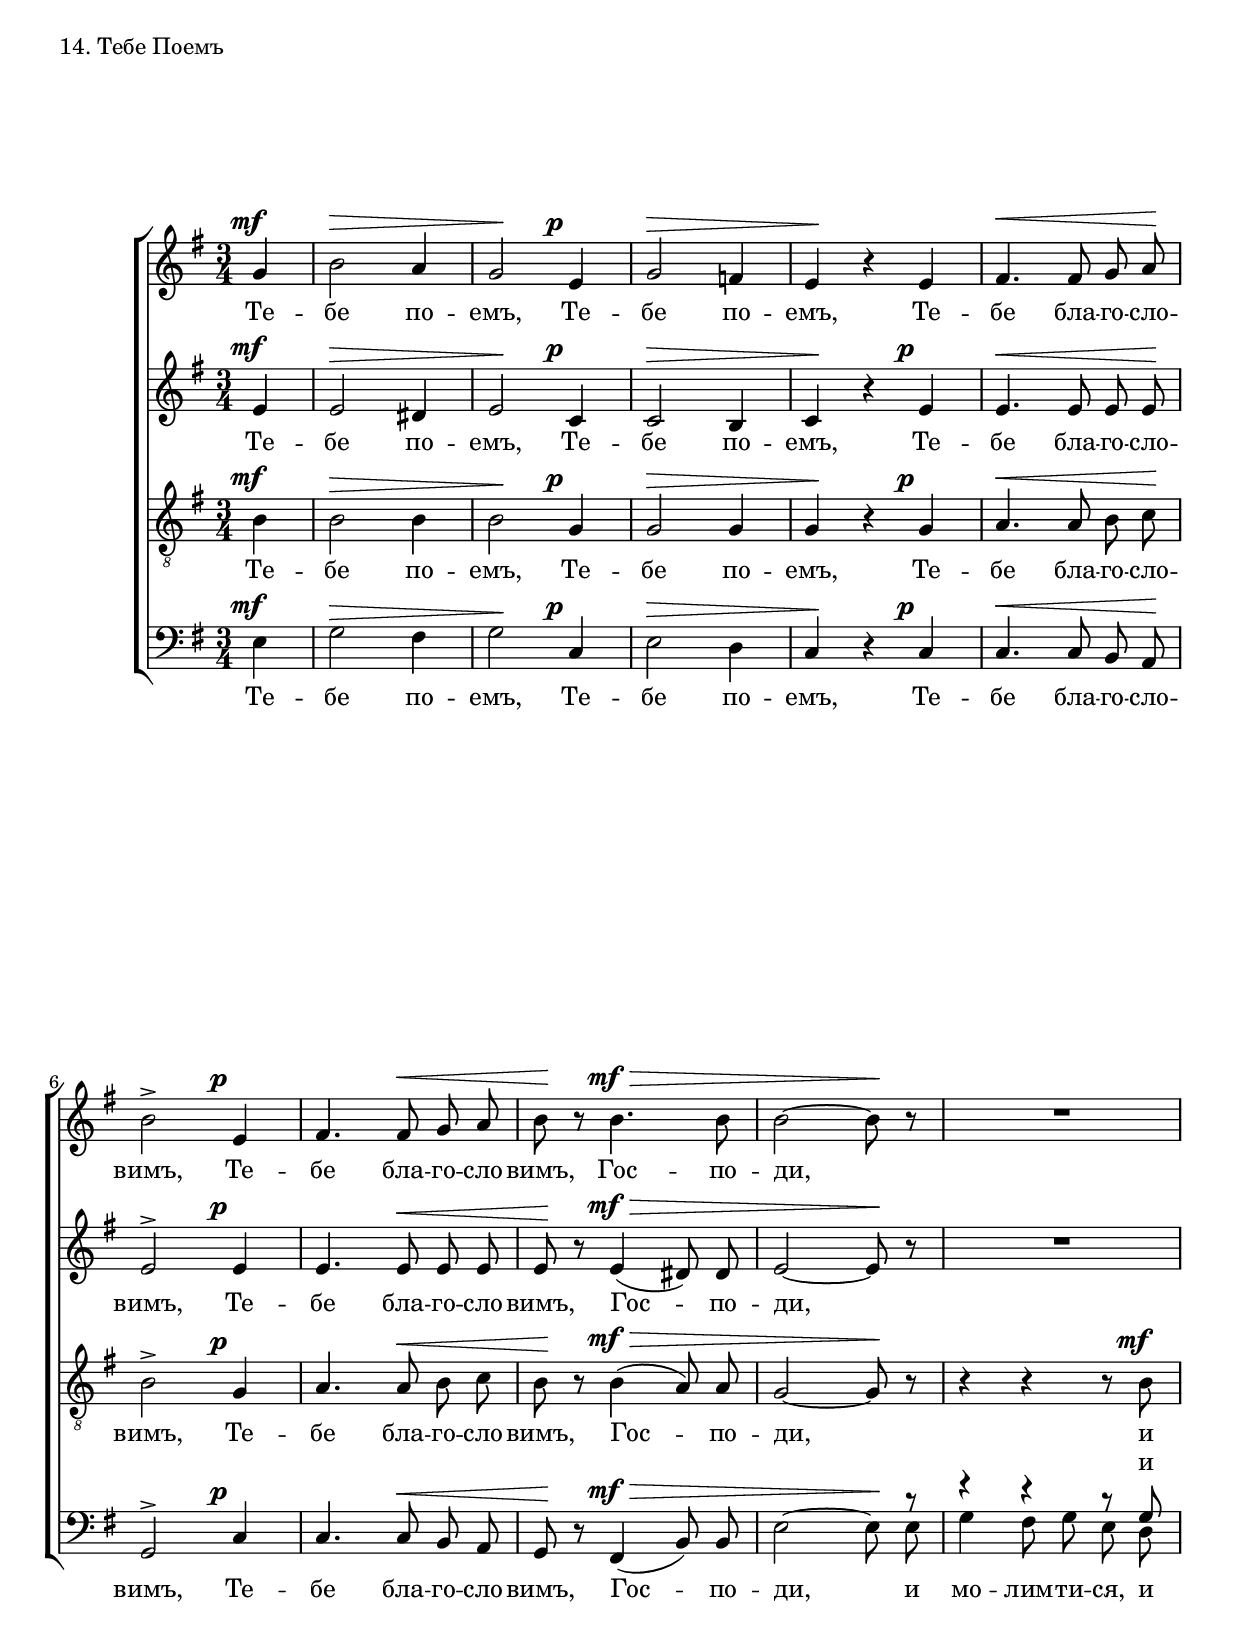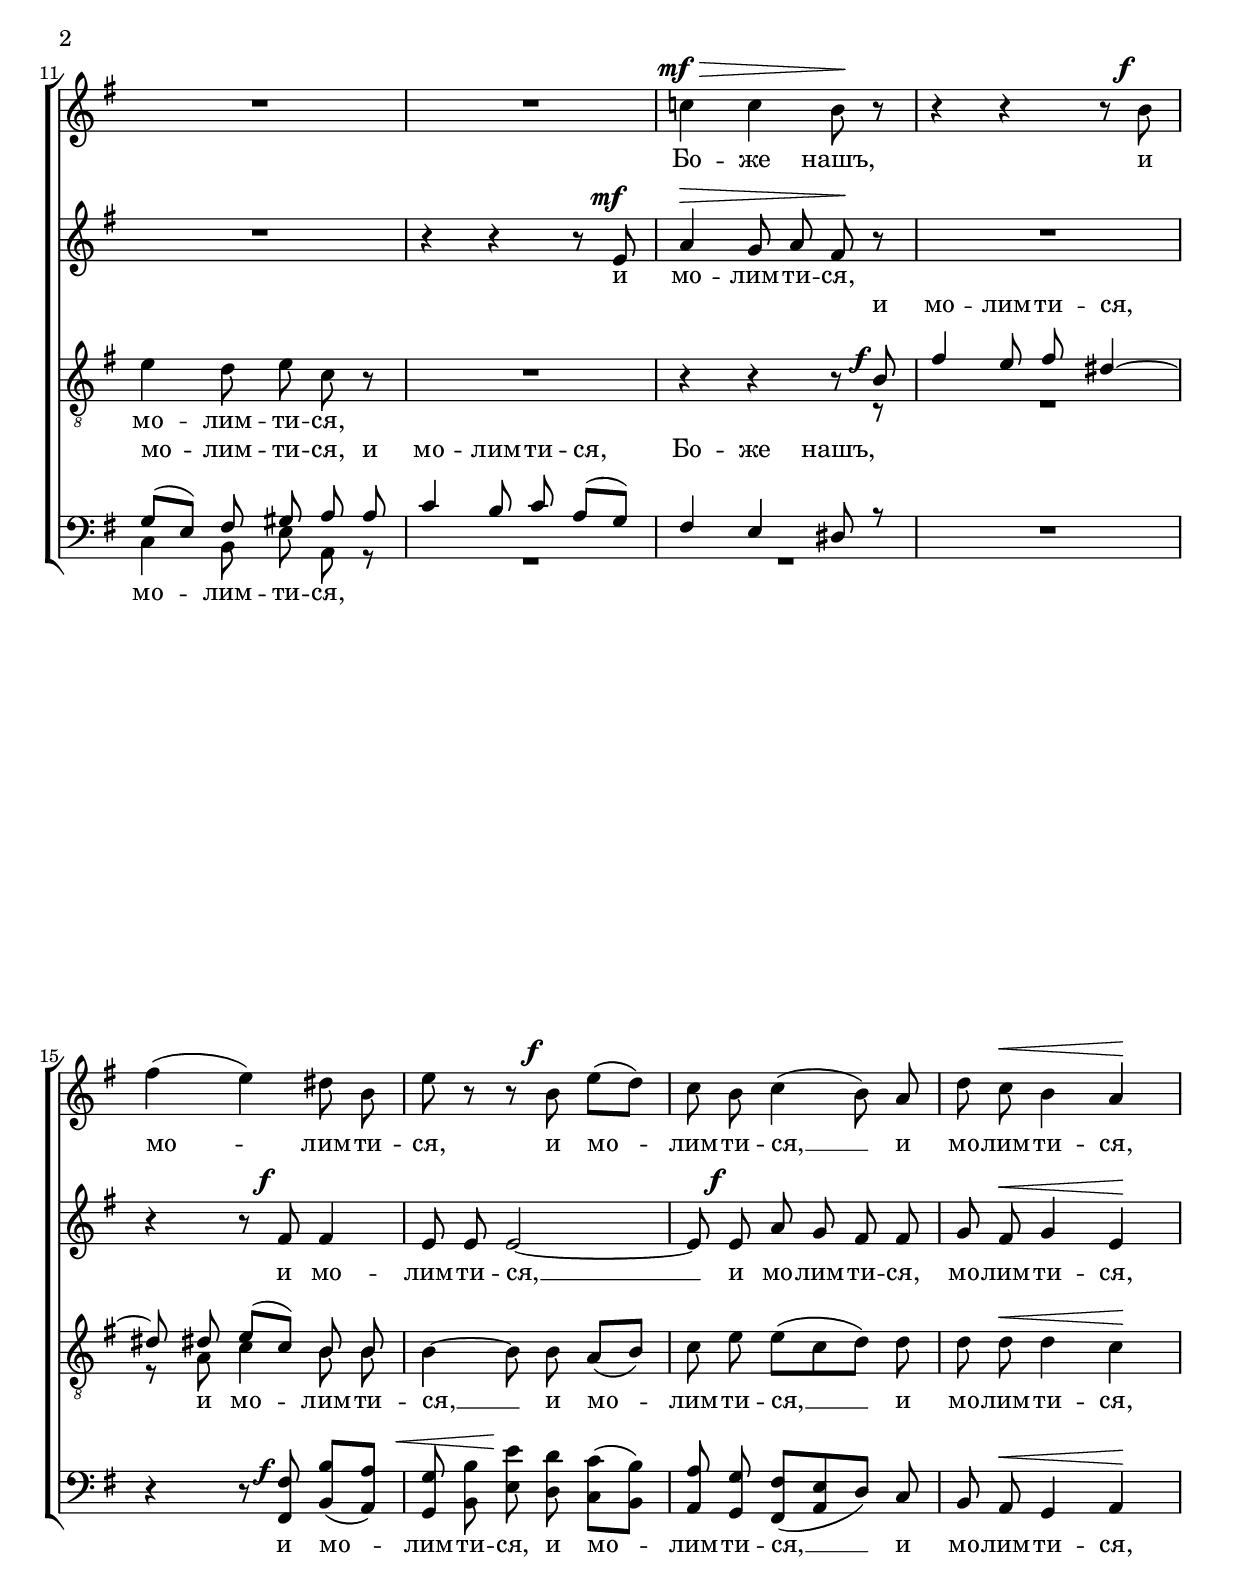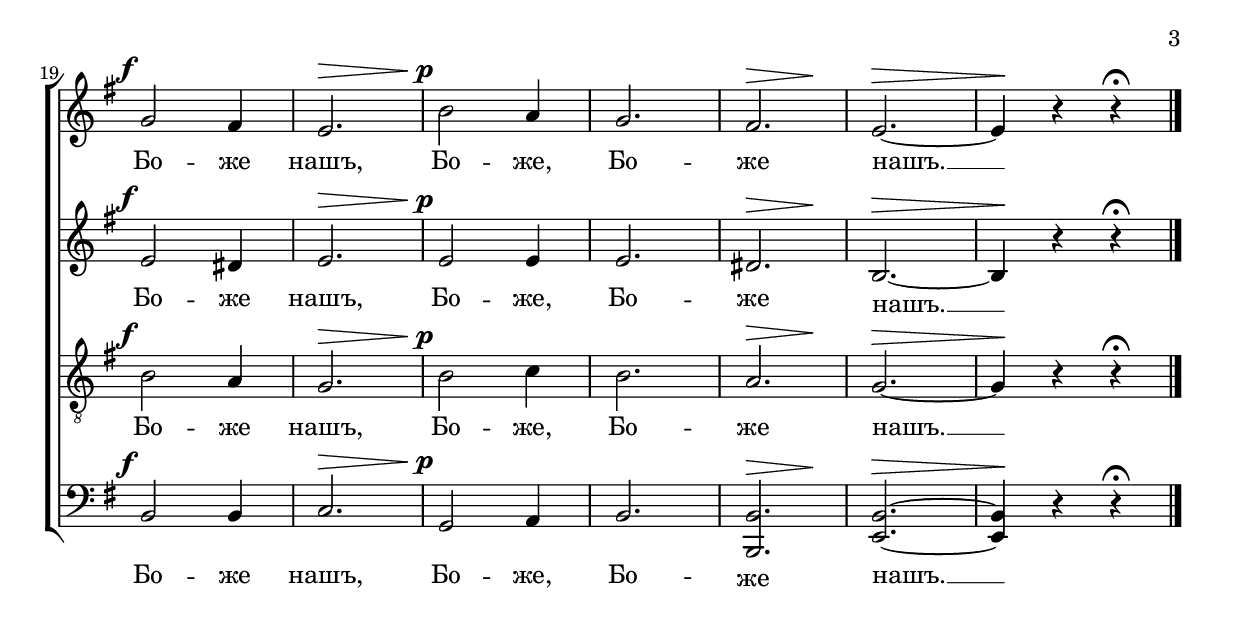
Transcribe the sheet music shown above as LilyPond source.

\version "2.11.27"

bbLayout = {
	\overrideProperty
	#"Score.NonMusicalPaperColumn"
	#'line-break-system-details
	#'((alignment-offsets .
		(
			0 -5.5
			-12 -17.5
			-24 -29.5
			-31.5 -36.5 -42
		)
	))
}
ttbbLayout = {
	\overrideProperty
	#"Score.NonMusicalPaperColumn"
	#'line-break-system-details
	#'((alignment-offsets .
		(
			0 -5.5
			-12 -17.5
			-19.5 -24.5 -30
			-32 -38 -43.5
		)
	))
}

global = { \key e \minor \time 3/4 \partial 4 \dynamicUp \autoBeamOff }

sopNotes = {
	\global \clef treble 
	%0
	g'4\mf | b'2\> a'4 | g'2\! e'4\p | g'2\> f'4 | e'4\! r4 e'4 | fis'4.\< fis'8 g' a'\! |
	%6
	\bbLayout
	b'2^> e'4\p | fis'4. fis'8\< g' a' | b'8\! r8 b'4.\mf\> b'8 |
	%9
	b'2 ~ b'8\! r8 | R2. | 
	\ttbbLayout
	R2. | R2. |
	%13
	c''!4\mf\> c'' b'8\! r8 | r4 r4 r8 b'8\f | fis''4( e'') dis''8 b' | e''8 r8 r8 b'8\f e''8([ d'']) |
	%17
	c''8 b' c''4( b'8) a'8 | d''8 c''\< b'4 a'\! | g'2\f fis'4 | e'2.\> |
	%21
	b'2\!\p a'4 | g'2. | << { fis'2. } { s2\> s4\! } >> | e'2.\> ~ |
	%25
	e'4\! r4 r4^\fermata \bar "|."
}

altNotes = {
	\global \clef treble
	%0
	e'4\mf | e'2\> dis'4 | e'2\! c'4\p | c'2\> b4 | c'4\! r4 e'4\p |
	%5
	e'4.\< e'8 e' e'\! | e'2^> e'4\p | e'4. e'8\< e' e' | e'8\! r8 e'4\mf\>( dis'8) dis' |
	%9
	e'2 ~ e'8\! r8 | R2.*2 | r4 r4 r8 e'8\mf | a'4\> g'8 a' fis'\! r8 |
	%14
	R2. | r4 r8 fis'8\f fis'4 | e'8 e' e'2 ~ | e'8 e'8\f a' g' fis' fis' |
	%18
	g'8 fis'\< g'4 e'\! | e'2\f dis'4 | e'2.\> | e'2\!\p e'4 |
	%22
	e'2. | << { dis'2. } { s2\> s4\! } >> | b2.\> ~ | b4\! r4 r4^\fermata |
}

tenNotes = {
	\global \clef "G_8"
	%0
	b4\mf | b2\> b4 | b2\! g4\p | g2\> g4 | g4\! r4 g4\p |
	%5
	a4.\< a8 b c'\! | b2^> g4\p | a4. a8\< b c' | b8\! r8 b4\mf\>( a8) a |
	%9
	g2 ~ g8\! r8 | r4 r4 r8 b8\mf | e'4 d'8 e' c' r8 | R2. |
	%13
	r4 r4 r8
	<<
	\context Voice = ctnVoice { \voiceOne \dynamicUp \autoBeamOff
		\once\override DynamicText #'extra-offset = #'(0 . -2) b8\f |
		%14
		fis'4 e'8 fis' dis'4 ~ | dis'8 dis' e'([ c']) b b |
	}
	\\
	\context Voice = tenVoice { \voiceTwo
		r8 |
		%14
		R2. | r8 a8 c'4 b8 b |
		\oneVoice
	}
	>> b4 ~ b8 b a([ b]) | c'8 e' e'([ c' d']) d' |
	%17
	d'8 d'\< d'4 c'\! | b2\f a4 | g2.\> | b2\!\p c'4 | b2. |
	%22
	<< { a2. } { s2\> s4\! } >> | g2.\> ~ | g4\! r4 r4^\fermata |
}

basNotes = {
	\global \clef bass
	%0
	e4\mf | g2\> fis4 | g2\! c4\p | e2\> d4 | c4\! r4 c4\p |
	%5
	c4.\< c8 b, a,\! | g,2^> c4\p | c4. c8\< b, a, | g,8\! r8 fis,4\mf\>( b,8) b, |
	%9
	e2 ~ e8\! 
	<<
	\context Voice = barVoice { \voiceOne \dynamicUp \autoBeamOff
		r8 | r4 r4 r8 g8 |
		%11
		g8([ e]) fis gis a a | c'4 b8 c' a([ g]) | fis4 e dis8 r8 |
	}
	\\
	\context Voice = basVoice { \voiceTwo
		e8 | g4 fis8 g e d |
		%11
		c4 b,8 e a, r8 | R2.*2 |
		\oneVoice \dynamicUp
	}
	>> R2. |
	%15
	r4 r8 \stemUp\slurDown \once\override DynamicText #'extra-offset = #'(0 . -2) <fis, fis>8\f <b, b>([ <a, a>]) \stemNeutral\slurNeutral |
	%16
	\once\override Hairpin #'extra-offset = #'(-2.5 . -1) <g, g>8\< <b, b> <e e'>\! <d d'> <c c'>([ <b, b>]) |
	%17
	\stemUp \slurDown <a, a>8 <g, g> <fis, fis>([ <a, e> d]) \stemNeutral \slurNeutral c | b,8 a,\< g,4 a,\! | b,2\f b,4 |
	%19
	c2.\> | g,2\!\p a,4 | b,2. | << { <b,, b,>2. } { s2\> s4\! } >> |
	%23
	<e, b,>2.\> ~ | <e, b,>4\! r4 r4^\fermata |
}

sopText = \lyricmode {
	Те -- бе по -- емъ, Те -- бе по -- емъ, Те -- бе бла -- го -- сло --
	вимъ, Те -- бе бла -- го -- сло -- вимъ, Гос -- по -- ди,
	
	Бо -- же нашъ, и
	мо -- лим -- ти -- ся, и мо -- лим -- ти -- ся, __ и
	мо -- лим -- ти -- ся, Бо -- же нашъ, Бо -- же, Бо -- же нашъ. __
}
altText = \lyricmode {
	Те -- бе по -- емъ, Те -- бе по -- емъ, Те -- бе бла -- го -- сло --
	вимъ, Те -- бе бла -- го -- сло -- вимъ, Гос -- по -- ди,
	
	и мо -- лим -- ти -- ся, 
	и мо -- лим -- ти -- ся, __ и мо -- лим -- ти -- ся,
	мо -- лим -- ти -- ся, Бо -- же нашъ, Бо -- же, Бо -- же
	\override LyricText #'extra-offset = #'(0 . -0.5) \override LyricExtender #'extra-offset = #'(0 . -0.5) 
	нашъ. __
}
tenText = \lyricmode {
	Те -- бе по -- емъ, Те -- бе по -- емъ, Те -- бе бла -- го -- сло --
	вимъ, Те -- бе бла -- го -- сло -- вимъ, Гос -- по -- ди, и
	
	мо -- лим -- ти -- ся, и мо -- лим -- ти -- ся, __
	и мо -- лим -- ти -- ся, __ и
	мо -- лим -- ти -- ся, Бо -- же нашъ, Бо -- же, Бо -- же нашъ. __
}
basText = \lyricmode {
	Те -- бе по -- емъ, Те -- бе по -- емъ, Те -- бе бла -- го -- сло --
	вимъ, Те -- бе бла -- го -- сло -- вимъ, Гос -- по -- ди, и мо -- лим -- ти -- ся, и
	
	мо -- лим -- ти -- ся,
	и мо -- лим -- ти -- ся, и мо -- лим -- ти -- ся, __ и
	мо -- лим -- ти -- ся,
	\override LyricText #'extra-offset = #'(0 . -0.75) \override LyricHyphen #'extra-offset = #'(0 . -0.75) \override LyricExtender #'extra-offset = #'(0 . -0.75) 
	Бо -- же нашъ, Бо -- же, Бо -- \once\override LyricText #'extra-offset = #'(0 . -1) же \once\override LyricText #'extra-offset = #'(0 . -0.75) нашъ. __
}
ctnText = \lyricmode {
	и мо -- лим -- ти -- ся,
}
barText = \lyricmode {
	и мо -- лим -- ти -- ся, и мо -- лим -- ти -- ся, Бо -- же нашъ,
}

\score {
	\new ChoirStaff <<
		\new Staff = sopStaff {
			\new Voice = sopVoice { \autoBeamOff \dynamicUp \sopNotes }
		}
		\new Lyrics = sopLyrics { s1 }
		\new Staff = altStaff {
			\new Voice = altVoice { \autoBeamOff \dynamicUp \altNotes }
		}
		\new Lyrics = altLyrics { s1 }
		\new Lyrics = ctnLyrics { s1 }
		\new Staff = tenStaff {
			\new Voice = tenVoice { \autoBeamOff \dynamicUp \tenNotes }
		}
		\new Lyrics = tenLyrics { s1 }
		\new Lyrics = barLyrics { s1 }
		\new Staff = basStaff {
			\new Voice = basVoice { \autoBeamOff \dynamicUp \basNotes }
		}
		\new Lyrics = basLyrics { s1 }
		
		\context Lyrics = sopLyrics \lyricsto sopVoice { \sopText }
		\context Lyrics = altLyrics \lyricsto altVoice { \altText }
		\context Lyrics = ctnLyrics \lyricsto ctnVoice { \ctnText }
 		\context Lyrics = tenLyrics \lyricsto tenVoice { \tenText }
		\context Lyrics = barLyrics \lyricsto barVoice { \barText }
		\context Lyrics = basLyrics \lyricsto basVoice { \basText }
	>>
	\layout {
		system-count = 5
		\context {
			\Score
			\remove Mark_engraver
			\override NonMusicalPaperColumn
				#'line-break-system-details
				#'alignment-offsets =
				#'(
					0 -5.5
					-12 -17.5
					-24 -29.5
					-36 -41.5
				)
			
		}
		\context {
			\Voice
			hairpinToBarline = ##f
			\override DynamicText #'X-offset = #-2
		}
	}
	\header { piece = "14. Тебе Поемъ" }
}
\score {
	<<
		\new Staff  {
			\set Staff.midiInstrument = "oboe"
			\new Voice { \sopNotes }
		}
		\new Staff {
			\set Staff.midiInstrument = "violin"
			\new Voice { \altNotes }
 		}
		\context Staff {
			\set Staff.midiInstrument = "viola"
			\new Voice { \tenNotes }
		}
		\context Staff {
			\set Staff.midiInstrument = "cello"
			\new Voice { \basNotes }
		}
 	>>
	\midi {
		\context {
			\Score
			tempoWholesPerMinute = #(ly:make-moment 90 4)
		}
		\context {
			\Voice
			\remove Dynamic_performer
		}
	}
}
